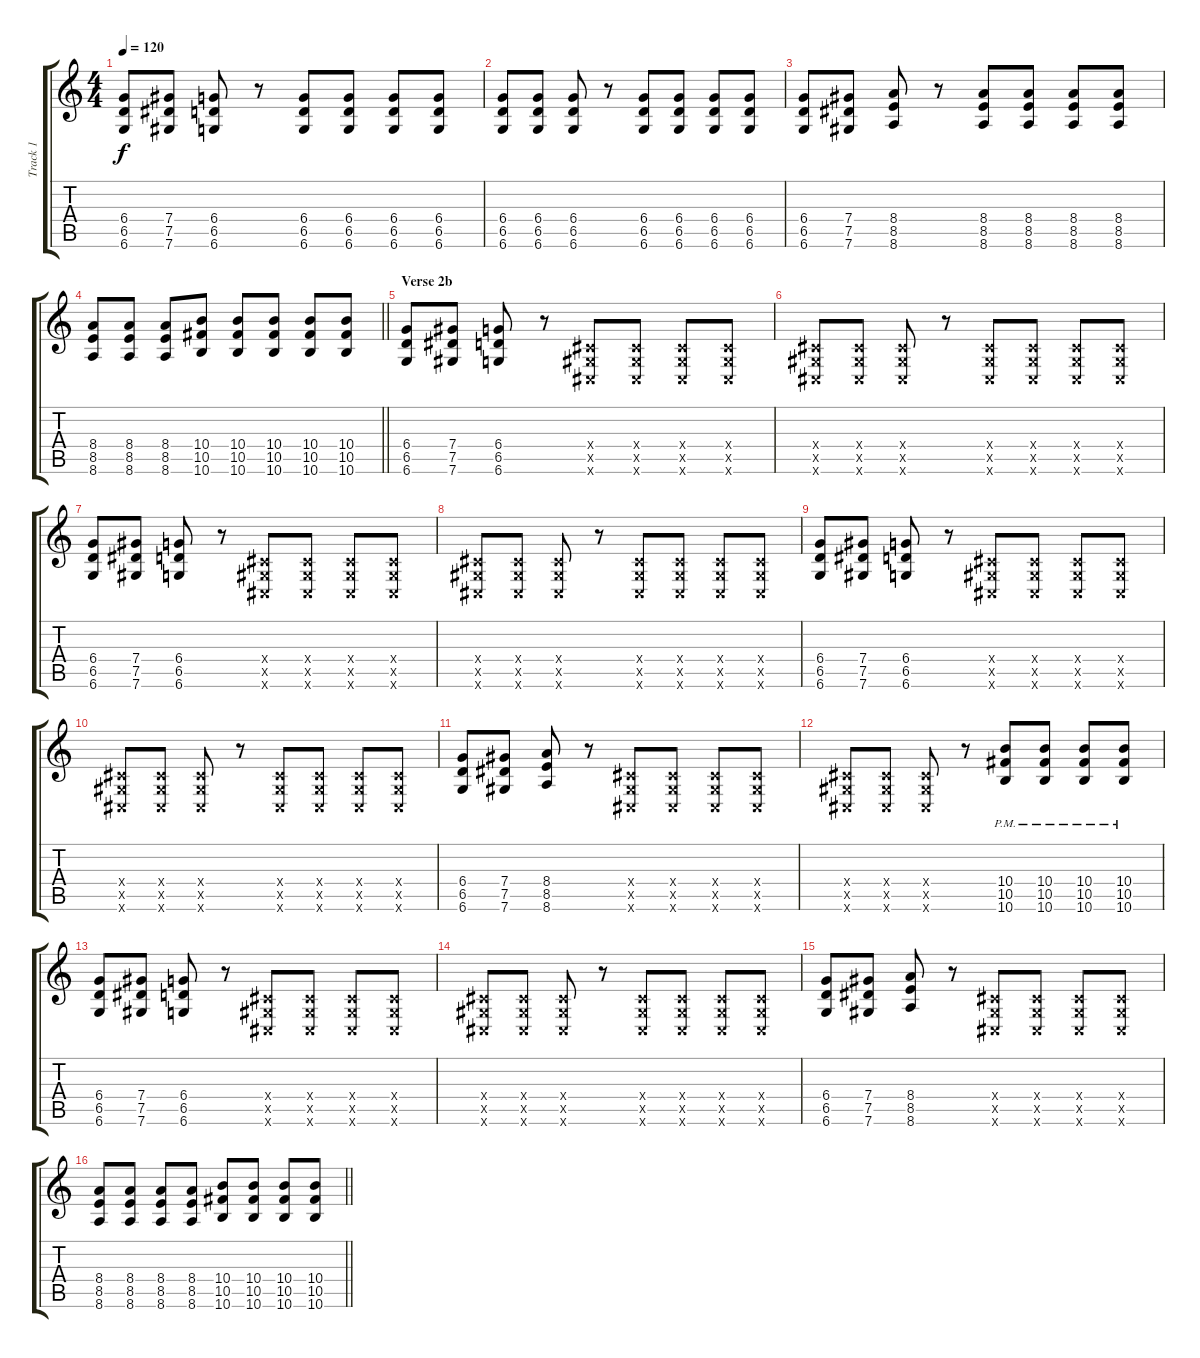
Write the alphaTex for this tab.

\track ("Track 1" "Track 1") {instrument distortionguitar}
\staff {score tabs}
\tuning (Eb4 Bb3 Gb3 Db3 Ab2 Db2) {hide}
\ts (4 4)
\tempo 120
\clef g2
\ks c
(6.4 6.5 6.6).8{dy f} (7.4 7.5 7.6).8 (6.4 6.5 6.6).8 r.8 (6.4 6.5 6.6).8 (6.4 6.5 6.6).8 (6.4 6.5 6.6).8 (6.4 6.5 6.6).8 |
(6.4 6.5 6.6).8 (6.4 6.5 6.6).8 (6.4 6.5 6.6).8 r.8 (6.4 6.5 6.6).8 (6.4 6.5 6.6).8 (6.4 6.5 6.6).8 (6.4 6.5 6.6).8 |
(6.4 6.5 6.6).8 (7.4 7.5 7.6).8 (8.4 8.5 8.6).8 r.8 (8.4 8.5 8.6).8 (8.4 8.5 8.6).8 (8.4 8.5 8.6).8 (8.4 8.5 8.6).8 |
\barLineRight lightlight
(8.4 8.5 8.6).8 (8.4 8.5 8.6).8 (8.4 8.5 8.6).8 (10.4 10.5 10.6).8 (10.4 10.5 10.6).8 (10.4 10.5 10.6).8 (10.4 10.5 10.6).8 (10.4 10.5 10.6).8 |
\section ("" "Verse 2b")
(6.4 6.5 6.6).8 (7.4 7.5 7.6).8 (6.4 6.5 6.6).8 r.8 (0.4{x} 0.5{x} 0.6{x}).8 (0.4{x} 0.5{x} 0.6{x}).8 (0.4{x} 0.5{x} 0.6{x}).8 (0.4{x} 0.5{x} 0.6{x}).8 |
(0.4{x} 0.5{x} 0.6{x}).8 (0.4{x} 0.5{x} 0.6{x}).8 (0.4{x} 0.5{x} 0.6{x}).8 r.8 (0.4{x} 0.5{x} 0.6{x}).8 (0.4{x} 0.5{x} 0.6{x}).8 (0.4{x} 0.5{x} 0.6{x}).8 (0.4{x} 0.5{x} 0.6{x}).8 |
(6.4 6.5 6.6).8 (7.4 7.5 7.6).8 (6.4 6.5 6.6).8 r.8 (0.4{x} 0.5{x} 0.6{x}).8 (0.4{x} 0.5{x} 0.6{x}).8 (0.4{x} 0.5{x} 0.6{x}).8 (0.4{x} 0.5{x} 0.6{x}).8 |
(0.4{x} 0.5{x} 0.6{x}).8 (0.4{x} 0.5{x} 0.6{x}).8 (0.4{x} 0.5{x} 0.6{x}).8 r.8 (0.4{x} 0.5{x} 0.6{x}).8 (0.4{x} 0.5{x} 0.6{x}).8 (0.4{x} 0.5{x} 0.6{x}).8 (0.4{x} 0.5{x} 0.6{x}).8 |
(6.4 6.5 6.6).8 (7.4 7.5 7.6).8 (6.4 6.5 6.6).8 r.8 (0.4{x} 0.5{x} 0.6{x}).8 (0.4{x} 0.5{x} 0.6{x}).8 (0.4{x} 0.5{x} 0.6{x}).8 (0.4{x} 0.5{x} 0.6{x}).8 |
(0.4{x} 0.5{x} 0.6{x}).8 (0.4{x} 0.5{x} 0.6{x}).8 (0.4{x} 0.5{x} 0.6{x}).8 r.8 (0.4{x} 0.5{x} 0.6{x}).8 (0.4{x} 0.5{x} 0.6{x}).8 (0.4{x} 0.5{x} 0.6{x}).8 (0.4{x} 0.5{x} 0.6{x}).8 |
(6.4 6.5 6.6).8 (7.4 7.5 7.6).8 (8.4 8.5 8.6).8 r.8 (0.4{x} 0.5{x} 0.6{x}).8 (0.4{x} 0.5{x} 0.6{x}).8 (0.4{x} 0.5{x} 0.6{x}).8 (0.4{x} 0.5{x} 0.6{x}).8 |
(0.4{x} 0.5{x} 0.6{x}).8 (0.4{x} 0.5{x} 0.6{x}).8 (0.4{x} 0.5{x} 0.6{x}).8 r.8 (10.4{pm} 10.5{pm} 10.6{pm}).8 (10.4{pm} 10.5{pm} 10.6{pm}).8 (10.4{pm} 10.5{pm} 10.6{pm}).8 (10.4{pm} 10.5{pm} 10.6{pm}).8 |
(6.4 6.5 6.6).8 (7.4 7.5 7.6).8 (6.4 6.5 6.6).8 r.8 (0.4{x} 0.5{x} 0.6{x}).8 (0.4{x} 0.5{x} 0.6{x}).8 (0.4{x} 0.5{x} 0.6{x}).8 (0.4{x} 0.5{x} 0.6{x}).8 |
(0.4{x} 0.5{x} 0.6{x}).8 (0.4{x} 0.5{x} 0.6{x}).8 (0.4{x} 0.5{x} 0.6{x}).8 r.8 (0.4{x} 0.5{x} 0.6{x}).8 (0.4{x} 0.5{x} 0.6{x}).8 (0.4{x} 0.5{x} 0.6{x}).8 (0.4{x} 0.5{x} 0.6{x}).8 |
(6.4 6.5 6.6).8 (7.4 7.5 7.6).8 (8.4 8.5 8.6).8 r.8 (0.4{x} 0.5{x} 0.6{x}).8 (0.4{x} 0.5{x} 0.6{x}).8 (0.4{x} 0.5{x} 0.6{x}).8 (0.4{x} 0.5{x} 0.6{x}).8 |
\barLineRight lightlight
(8.4 8.5 8.6).8 (8.4 8.5 8.6).8 (8.4 8.5 8.6).8 (8.4 8.5 8.6).8 (10.4 10.5 10.6).8 (10.4 10.5 10.6).8 (10.4 10.5 10.6).8 (10.4 10.5 10.6).8
